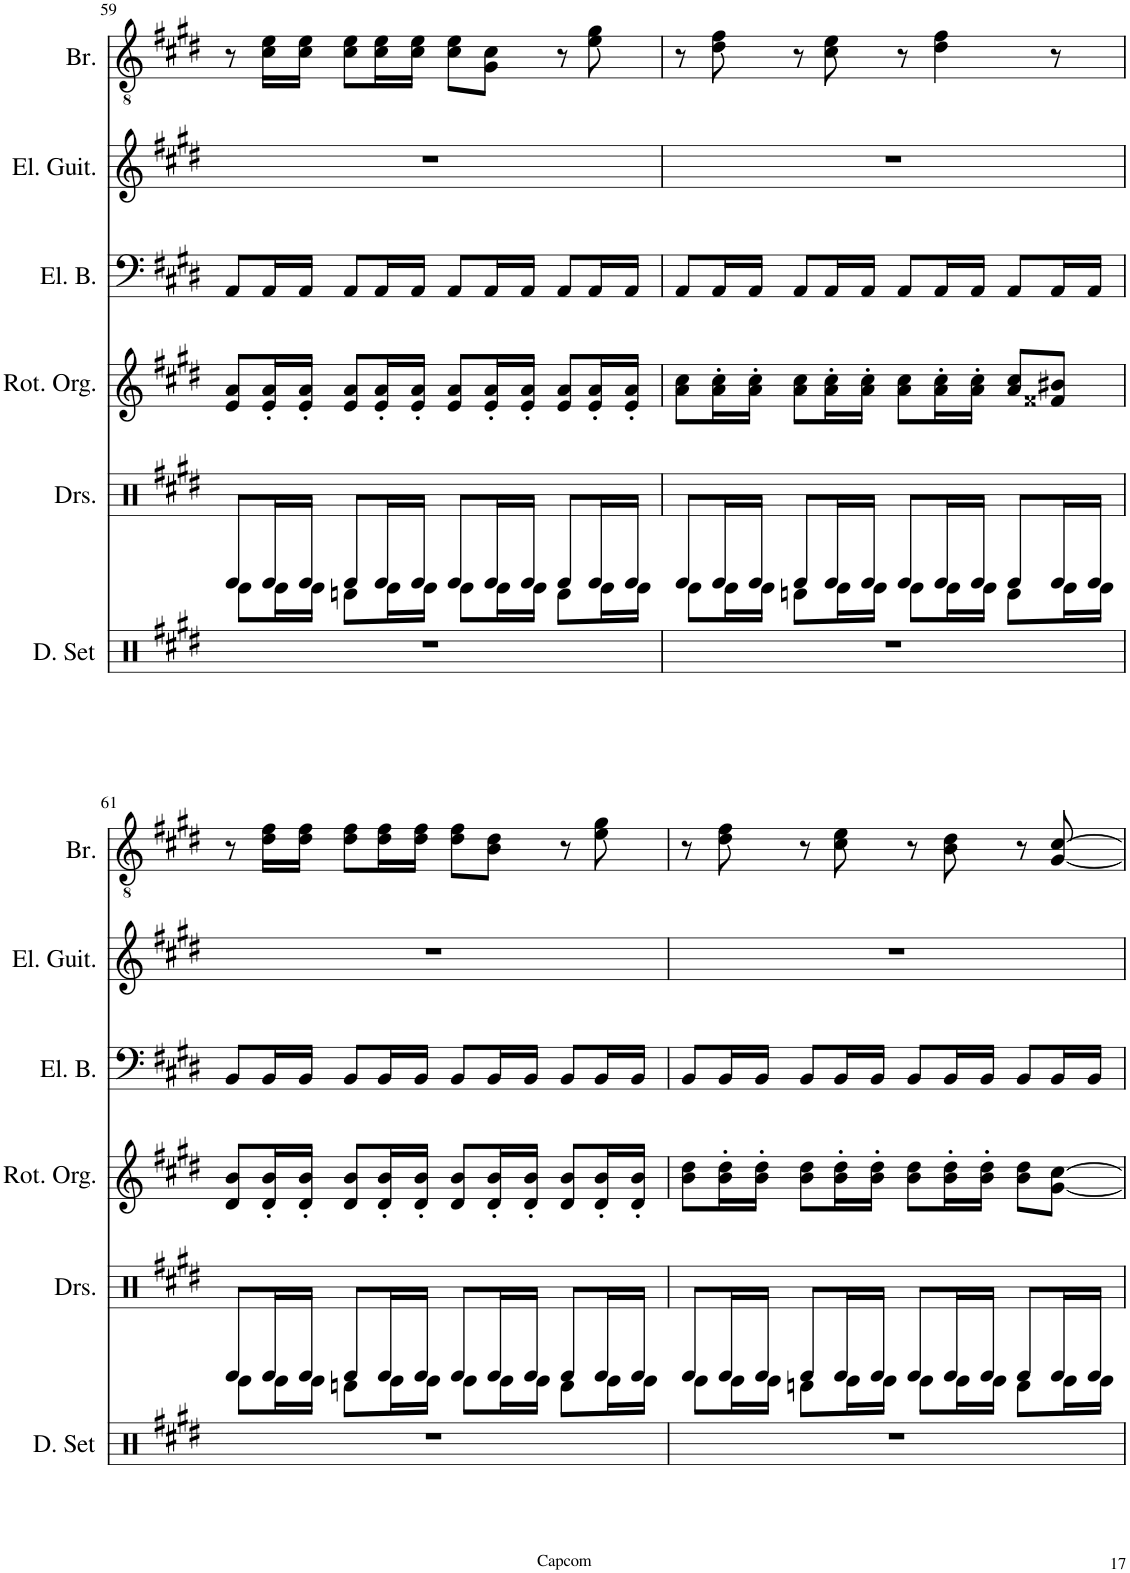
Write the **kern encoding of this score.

**kern	**kern	**kern	**kern	**kern	**kern
*part6	*part5	*part4	*part3	*part2	*part1
*staff6	*staff5	*staff4	*staff3	*staff2	*staff1
*I"ドラムセット	*I"ドラムセット	*I"ロータリーオルガン	*I"エレキベース	*I"エレキギター	*I"金管楽器
!!LO:PB:g=z
*clefX	*clefX	*clefG2	*clefF4	*clefG2	*clefGv2
*	*	*	*Trd7c12	*	*
*k[f#c#g#d#]	*k[f#c#g#d#]	*k[f#c#g#d#]	*k[f#c#g#d#]	*k[f#c#g#d#]	*k[f#c#g#d#]
*M4/4	*M4/4	*M4/4	*M4/4	*M4/4	*M4/4
=59	=59	=59	=59	=59	=59
*	*^	*	*	*	*
1r	8FF/L	8EE\L	8e/ 8a/L	8AA/L	1r	8r
.	16FF/L	16EE\L	16e/' 16a/'L	16AA/L	.	16c#\ 16e\LL
.	16FF/JJ	16EE\JJ	16e/' 16a/'JJ	16AA/JJ	.	16c#\ 16e\JJ
.	8FF/L	8DDn\L	8e/ 8a/L	8AA/L	.	8c#\ 8e\L
.	16FF/L	16EE\L	16e/' 16a/'L	16AA/L	.	16c#\ 16e\L
.	16FF/JJ	16EE\JJ	16e/' 16a/'JJ	16AA/JJ	.	16c#\ 16e\JJ
.	8FF/L	8EE\L	8e/ 8a/L	8AA/L	.	8c#\ 8e\L
.	16FF/L	16EE\L	16e/' 16a/'L	16AA/L	.	8G#\ 8c#\J
.	16FF/JJ	16EE\JJ	16e/' 16a/'JJ	16AA/JJ	.	.
.	8FF/L	8DD\L	8e/ 8a/L	8AA/L	.	8r
.	16FF/L	16EE\L	16e/' 16a/'L	16AA/L	.	8e\ 8g#\
.	16FF/JJ	16EE\JJ	16e/' 16a/'JJ	16AA/JJ	.	.
=60	=60	=60	=60	=60	=60	=60
1r	8FF/L	8EE\L	8a\ 8cc#\L	8AA/L	1r	8r
.	16FF/L	16EE\L	16a\' 16cc#\'L	16AA/L	.	8d#\ 8f#\
.	16FF/JJ	16EE\JJ	16a\' 16cc#\'JJ	16AA/JJ	.	.
.	8FF/L	8DDn\L	8a\ 8cc#\L	8AA/L	.	8r
.	16FF/L	16EE\L	16a\' 16cc#\'L	16AA/L	.	8c#\ 8e\
.	16FF/JJ	16EE\JJ	16a\' 16cc#\'JJ	16AA/JJ	.	.
.	8FF/L	8EE\L	8a\ 8cc#\L	8AA/L	.	8r
.	16FF/L	16EE\L	16a\' 16cc#\'L	16AA/L	.	4d#\ 4f#\
.	16FF/JJ	16EE\JJ	16a\' 16cc#\'JJ	16AA/JJ	.	.
.	8FF/L	8DD\L	8a/ 8cc#/L	8AA/L	.	.
.	16FF/L	16EE\L	8f##X/ 8b#X/J	16AA/L	.	8r
.	16FF/JJ	16EE\JJ	.	16AA/JJ	.	.
!!LO:LB:g=z
=61	=61	=61	=61	=61	=61	=61
1r	8FF/L	8EE\L	8d#/ 8b/L	8BB/L	1r	8r
.	16FF/L	16EE\L	16d#/' 16b/'L	16BB/L	.	16d#\ 16f#\LL
.	16FF/JJ	16EE\JJ	16d#/' 16b/'JJ	16BB/JJ	.	16d#\ 16f#\JJ
.	8FF/L	8DDn\L	8d#/ 8b/L	8BB/L	.	8d#\ 8f#\L
.	16FF/L	16EE\L	16d#/' 16b/'L	16BB/L	.	16d#\ 16f#\L
.	16FF/JJ	16EE\JJ	16d#/' 16b/'JJ	16BB/JJ	.	16d#\ 16f#\JJ
.	8FF/L	8EE\L	8d#/ 8b/L	8BB/L	.	8d#\ 8f#\L
.	16FF/L	16EE\L	16d#/' 16b/'L	16BB/L	.	8B\ 8d#\J
.	16FF/JJ	16EE\JJ	16d#/' 16b/'JJ	16BB/JJ	.	.
.	8FF/L	8DD\L	8d#/ 8b/L	8BB/L	.	8r
.	16FF/L	16EE\L	16d#/' 16b/'L	16BB/L	.	8e\ 8g#\
.	16FF/JJ	16EE\JJ	16d#/' 16b/'JJ	16BB/JJ	.	.
=62	=62	=62	=62	=62	=62	=62
1r	8FF/L	8EE\L	8b\ 8dd#\L	8BB/L	1r	8r
.	16FF/L	16EE\L	16b\' 16dd#\'L	16BB/L	.	8d#\ 8f#\
.	16FF/JJ	16EE\JJ	16b\' 16dd#\'JJ	16BB/JJ	.	.
.	8FF/L	8DDn\L	8b\ 8dd#\L	8BB/L	.	8r
.	16FF/L	16EE\L	16b\' 16dd#\'L	16BB/L	.	8c#\ 8e\
.	16FF/JJ	16EE\JJ	16b\' 16dd#\'JJ	16BB/JJ	.	.
.	8FF/L	8EE\L	8b\ 8dd#\L	8BB/L	.	8r
.	16FF/L	16EE\L	16b\' 16dd#\'L	16BB/L	.	8B\ 8d#\
.	16FF/JJ	16EE\JJ	16b\' 16dd#\'JJ	16BB/JJ	.	.
.	8FF/L	8DD\L	8b\ 8dd#\L	8BB/L	.	8r
.	16FF/L	16EE\L	[8g#\ [8cc#\J	16BB/L	.	[8G#/ [8c#/
.	16FF/JJ	16EE\JJ	.	16BB/JJ	.	.
*	*v	*v	*	*	*	*
=	=	=	=	=	=
*-	*-	*-	*-	*-	*-
